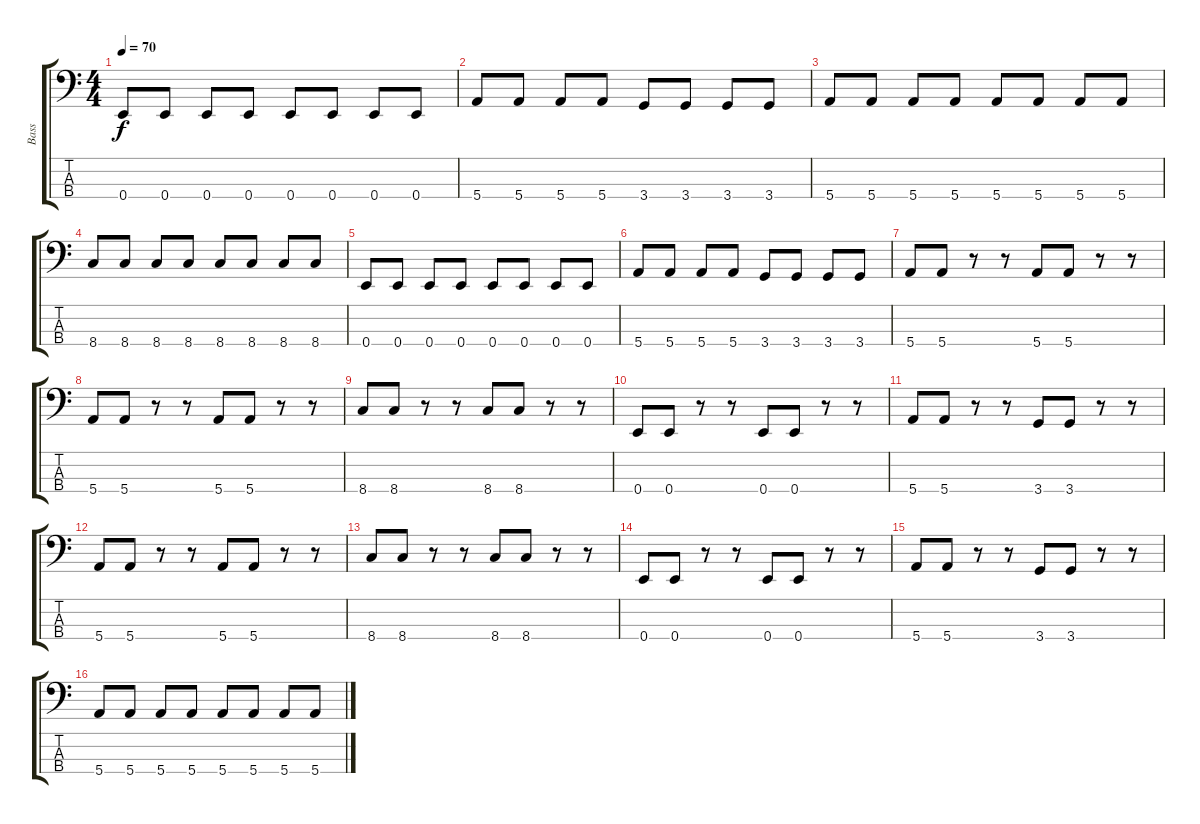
\track ("Bass" "Bass") {instrument fretlessbass}
\staff {score tabs}
\tuning (G2 D2 A1 E1) {hide}
\ts (4 4)
\tempo 70
\clef f4
\ks c
0.4.8{dy f} 0.4.8 0.4.8 0.4.8 0.4.8 0.4.8 0.4.8 0.4.8 |
5.4.8 5.4.8 5.4.8 5.4.8 3.4.8 3.4.8 3.4.8 3.4.8 |
5.4.8 5.4.8 5.4.8 5.4.8 5.4.8 5.4.8 5.4.8 5.4.8 |
8.4.8 8.4.8 8.4.8 8.4.8 8.4.8 8.4.8 8.4.8 8.4.8 |
0.4.8 0.4.8 0.4.8 0.4.8 0.4.8 0.4.8 0.4.8 0.4.8 |
5.4.8 5.4.8 5.4.8 5.4.8 3.4.8 3.4.8 3.4.8 3.4.8 |
5.4.8 5.4.8 r.8 r.8 5.4.8 5.4.8 r.8 r.8 |
5.4.8 5.4.8 r.8 r.8 5.4.8 5.4.8 r.8 r.8 |
8.4.8 8.4.8 r.8 r.8 8.4.8 8.4.8 r.8 r.8 |
0.4.8 0.4.8 r.8 r.8 0.4.8 0.4.8 r.8 r.8 |
5.4.8 5.4.8 r.8 r.8 3.4.8 3.4.8 r.8 r.8 |
5.4.8 5.4.8 r.8 r.8 5.4.8 5.4.8 r.8 r.8 |
8.4.8 8.4.8 r.8 r.8 8.4.8 8.4.8 r.8 r.8 |
0.4.8 0.4.8 r.8 r.8 0.4.8 0.4.8 r.8 r.8 |
5.4.8 5.4.8 r.8 r.8 3.4.8 3.4.8 r.8 r.8 |
5.4.8 5.4.8 5.4.8 5.4.8 5.4.8 5.4.8 5.4.8 5.4.8
